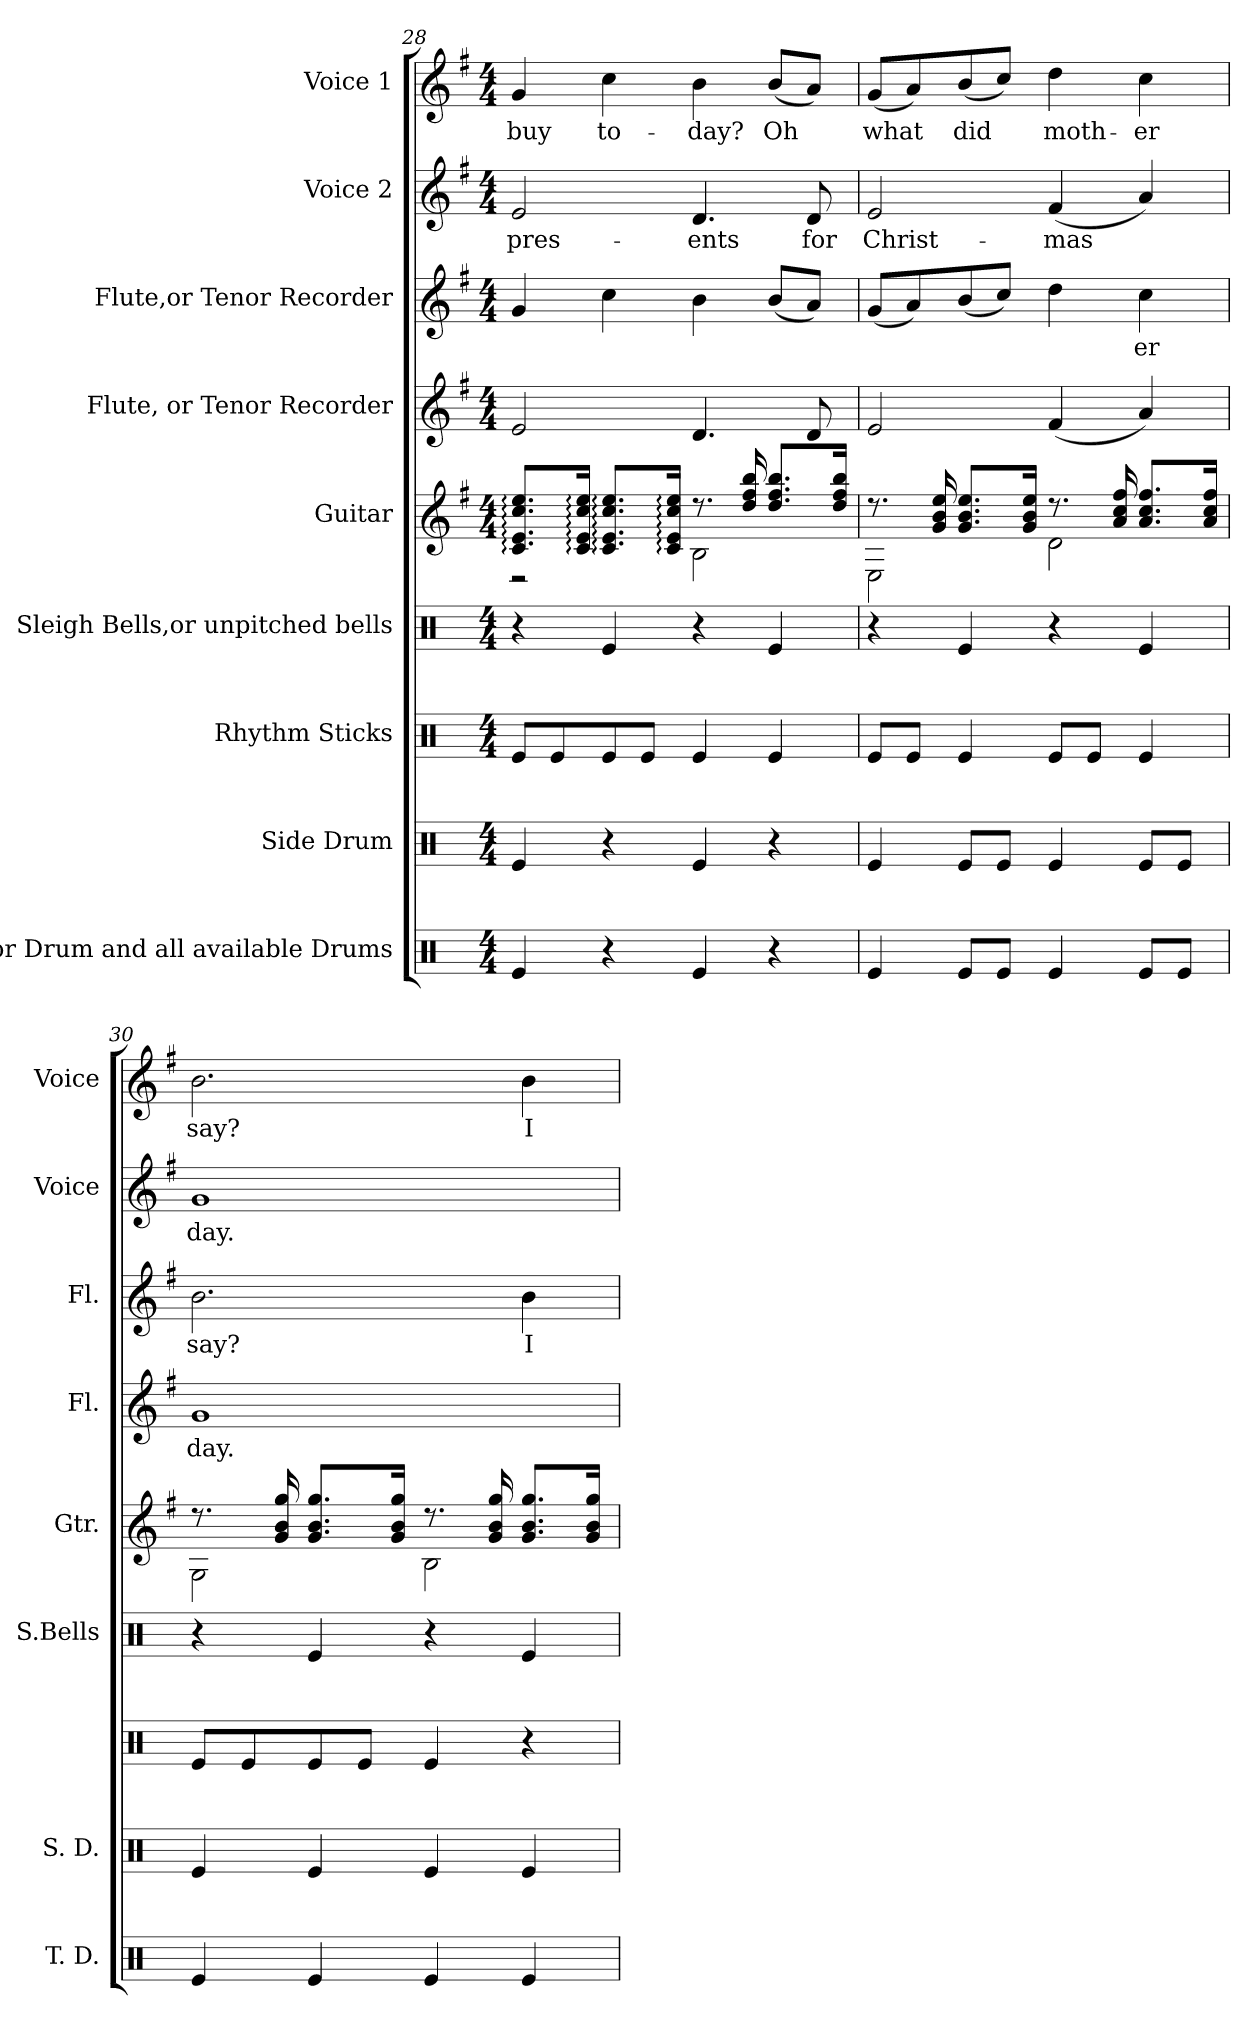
**kern	**kern	**kern	**kern	**kern	**kern	**text	**kern	**text	**kern	**text	**kern	**text
*part9	*part8	*part7	*part6	*part5	*part4	*part4	*part3	*part3	*part2	*part2	*part1	*part1
*staff9	*staff8	*staff7	*staff6	*staff5	*staff4	*staff4	*staff3	*staff3	*staff2	*staff2	*staff1	*staff1
*I"Tenor Drum and  all available Drums	*I"Side Drum	*I"Rhythm Sticks	*I"Sleigh Bells,or unpitched bells	*I"Guitar	*I"Flute, or Tenor Recorder	*	*I"Flute,or Tenor Recorder	*	*I"Voice 2	*	*I"Voice 1	*
*I'T. D.	*I'S. D.	*	*I'S.Bells	*I'Gtr.	*I'Fl.	*	*I'Fl.	*	*I'Voice	*	*I'Voice	*
!!LO:LB:g=z
*clefX	*clefX	*clefX	*clefX	*clefG2	*clefG2	*	*clefG2	*	*clefG2	*	*clefG2	*
*	*	*	*	*ITrd7c12	*	*	*	*	*	*	*	*
*k[]	*k[]	*k[]	*k[]	*k[f#]	*k[f#]	*	*k[f#]	*	*k[f#]	*	*k[f#]	*
*C:	*C:	*C:	*C:	*G:	*G:	*	*G:	*	*G:	*	*G:	*
*M4/4	*M4/4	*M4/4	*M4/4	*M4/4	*M4/4	*	*M4/4	*	*M4/4	*	*M4/4	*
=28	=28	=28	=28	=28	=28	=28	=28	=28	=28	=28	=28	=28
*	*	*	*	*^	*	*	*	*	*	*	*	*
!	!	!	!	!	!	!	!	!	!	!	!LO:LY:b:color=#000000	!	!
!	!	!	!	!	!	!	!	!	!	!	!	!	!LO:LY:b:color=#000000
4Rei/	4Rei/	8Rei/L	4r	8.Ci/: 8.Ei: 8.ci: 8.ei:L	2r	2ei/	.	4gi/	.	2ei/	pres-	4gi/	buy
.	.	8Rei/	.	.	.	.	.	.	.	.	.	.	.
.	.	.	.	16Ci/: 16Ei: 16ci: 16ei:Jk	.	.	.	.	.	.	.	.	.
!	!	!	!	!	!	!	!	!	!	!	!	!	!LO:LY:b:color=#000000
4r	4r	8Rei/	4Rei/	8.Ci/: 8.Ei: 8.ci: 8.ei:L	.	.	.	4cci\	.	.	.	4cci\	to-
.	.	8Rei/J	.	.	.	.	.	.	.	.	.	.	.
.	.	.	.	16Ci/: 16Ei: 16ci: 16ei:Jk	.	.	.	.	.	.	.	.	.
!	!	!	!	!	!	!	!	!	!	!	!LO:LY:b:color=#000000	!	!
!	!	!	!	!	!	!	!	!	!	!	!	!	!LO:LY:b:color=#000000
4Rei/	4Rei/	4Rei/	4r	8.r	2BBi\	4.di/	.	4bi\	.	4.di/	-ents	4bi\	-day?
.	.	.	.	16di/ 16f#i 16bi	.	.	.	.	.	.	.	.	.
!	!	!	!	!	!	!	!	!	!	!	!	!	!LO:LY:b:color=#000000
4r	4r	4Rei/	4Rei/	8.di/ 8.f#i 8.biL	.	.	.	(8bi/L	.	.	.	(8bi/L	Oh
!	!	!	!	!	!	!	!	!	!	!	!LO:LY:b:color=#000000	!	!
.	.	.	.	.	.	8di/	.	8ai/J)	.	8di/	for	8ai/J)	.
.	.	.	.	16di/ 16f#i 16biJk	.	.	.	.	.	.	.	.	.
=29	=29	=29	=29	=29	=29	=29	=29	=29	=29	=29	=29	=29	=29
!	!	!	!	!	!	!	!	!	!	!	!LO:LY:b:color=#000000	!	!
!	!	!	!	!	!	!	!	!	!	!	!	!	!LO:LY:b:color=#000000
4Rei/	4Rei/	8Rei/L	4r	8.r	2EEi\	2ei/	.	(8gi/L	.	2ei/	Christ-	(8gi/L	what
.	.	8Rei/J	.	.	.	.	.	8ai/)	.	.	.	8ai/)	.
.	.	.	.	16Gi/ 16Bi 16ei	.	.	.	.	.	.	.	.	.
!	!	!	!	!	!	!	!	!	!	!	!	!	!LO:LY:b:color=#000000
8Rei/L	8Rei/L	4Rei/	4Rei/	8.Gi/ 8.Bi 8.eiL	.	.	.	(8bi/	.	.	.	(8bi/	did
8Rei/J	8Rei/J	.	.	.	.	.	.	8cci/J)	.	.	.	8cci/J)	.
.	.	.	.	16Gi/ 16Bi 16eiJk	.	.	.	.	.	.	.	.	.
!	!	!	!	!	!	!	!	!	!	!	!LO:LY:b:color=#000000	!	!
!	!	!	!	!	!	!	!	!	!	!	!	!	!LO:LY:b:color=#000000
4Rei/	4Rei/	8Rei/L	4r	8.r	2Di\	(4f#i/	.	4ddi\	.	(4f#i/	-mas	4ddi\	moth-
.	.	8Rei/J	.	.	.	.	.	.	.	.	.	.	.
.	.	.	.	16Ai/ 16ci 16f#i	.	.	.	.	.	.	.	.	.
!	!	!	!	!	!	!	!	!	!LO:LY:b:color=#000000	!	!	!	!
!	!	!	!	!	!	!	!	!	!	!	!	!	!LO:LY:b:color=#000000
8Rei/L	8Rei/L	4Rei/	4Rei/	8.Ai/ 8.ci 8.f#iL	.	4ai/)	.	4cci\	er	4ai/)	.	4cci\	-er
8Rei/J	8Rei/J	.	.	.	.	.	.	.	.	.	.	.	.
.	.	.	.	16Ai/ 16ci 16f#iJk	.	.	.	.	.	.	.	.	.
=30	=30	=30	=30	=30	=30	=30	=30	=30	=30	=30	=30	=30	=30
!	!	!	!	!	!	!	!LO:LY:b:color=#000000	!	!	!	!	!	!
!	!	!	!	!	!	!	!	!	!LO:LY:b:color=#000000	!	!	!	!
!	!	!	!	!	!	!	!	!	!	!	!LO:LY:b:color=#000000	!	!
!	!	!	!	!	!	!	!	!	!	!	!	!	!LO:LY:b:color=#000000
4Rei/	4Rei/	8Rei/L	4r	8.r	2GGi\	1gi	day.	2.bi\	say?	1gi	day.	2.bi\	say?
.	.	8Rei/	.	.	.	.	.	.	.	.	.	.	.
.	.	.	.	16Gi/ 16Bi 16gi	.	.	.	.	.	.	.	.	.
4Rei/	4Rei/	8Rei/	4Rei/	8.Gi/ 8.Bi 8.giL	.	.	.	.	.	.	.	.	.
.	.	8Rei/J	.	.	.	.	.	.	.	.	.	.	.
.	.	.	.	16Gi/ 16Bi 16giJk	.	.	.	.	.	.	.	.	.
4Rei/	4Rei/	4Rei/	4r	8.r	2BBi\	.	.	.	.	.	.	.	.
.	.	.	.	16Gi/ 16Bi 16gi	.	.	.	.	.	.	.	.	.
!	!	!	!	!	!	!	!	!	!LO:LY:b:color=#000000	!	!	!	!
!	!	!	!	!	!	!	!	!	!	!	!	!	!LO:LY:b:color=#000000
4Rei/	4Rei/	4r	4Rei/	8.Gi/ 8.Bi 8.giL	.	.	.	4bi\	I	.	.	4bi\	I
.	.	.	.	16Gi/ 16Bi 16giJk	.	.	.	.	.	.	.	.	.
*	*	*	*	*v	*v	*	*	*	*	*	*	*	*
=	=	=	=	=	=	=	=	=	=	=	=	=
*-	*-	*-	*-	*-	*-	*-	*-	*-	*-	*-	*-	*-
